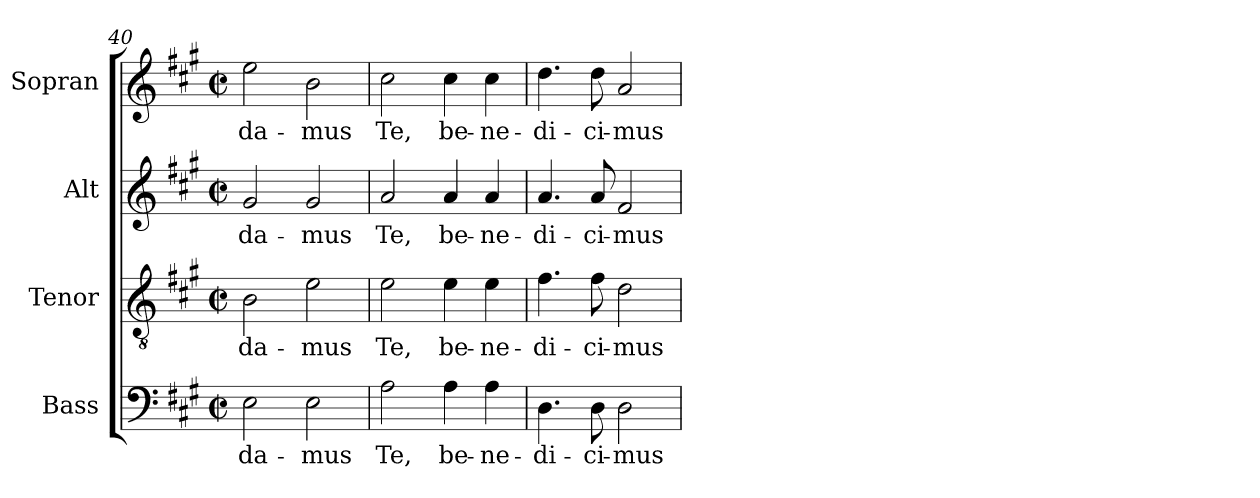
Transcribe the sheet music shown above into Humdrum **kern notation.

**kern	**text	**kern	**text	**kern	**text	**kern	**text
*part4	*part4	*part3	*part3	*part2	*part2	*part1	*part1
*staff4	*staff4	*staff3	*staff3	*staff2	*staff2	*staff1	*staff1
*I"Bass	*	*I"Tenor	*	*I"Alt	*	*I"Sopran	*
*I'B.	*	*I'T.	*	*I'A.	*	*I'S.	*
!!LO:PB:g=z
*clefF4	*	*clefGv2	*	*clefG2	*	*clefG2	*
*k[f#c#g#]	*	*k[f#c#g#]	*	*k[f#c#g#]	*	*k[f#c#g#]	*
*A:	*	*A:	*	*A:	*	*A:	*
*M2/2	*	*M2/2	*	*M2/2	*	*M2/2	*
*met(c|)	*	*met(c|)	*	*met(c|)	*	*met(c|)	*
=40	=40	=40	=40	=40	=40	=40	=40
!	!LO:LY:b	!	!LO:LY:b	!	!LO:LY:b	!	!LO:LY:b
2E\	-da-	2B\	-da-	2g#/	-da-	2ee\	-da-
!	!LO:LY:b	!	!LO:LY:b	!	!LO:LY:b	!	!LO:LY:b
2E\	-mus	2e\	-mus	2g#/	-mus	2b\	-mus
=41	=41	=41	=41	=41	=41	=41	=41
!	!LO:LY:b	!	!LO:LY:b	!	!LO:LY:b	!	!LO:LY:b
2A\	Te,	2e\	Te,	2a/	Te,	2cc#\	Te,
!	!LO:LY:b	!	!LO:LY:b	!	!LO:LY:b	!	!LO:LY:b
4A\	be-	4e\	be-	4a/	be-	4cc#\	be-
!	!LO:LY:b	!	!LO:LY:b	!	!LO:LY:b	!	!LO:LY:b
4A\	-ne-	4e\	-ne-	4a/	-ne-	4cc#\	-ne-
=42	=42	=42	=42	=42	=42	=42	=42
!	!LO:LY:b	!	!LO:LY:b	!	!LO:LY:b	!	!LO:LY:b
4.D\	-di-	4.f#\	-di-	4.a/	-di-	4.dd\	-di-
!	!LO:LY:b	!	!LO:LY:b	!	!LO:LY:b	!	!LO:LY:b
8D\	-ci-	8f#\	-ci-	8a/	-ci-	8dd\	-ci-
!	!LO:LY:b	!	!LO:LY:b	!	!LO:LY:b	!	!LO:LY:b
2D\	-mus	2d\	-mus	2f#/	-mus	2a/	-mus
=	=	=	=	=	=	=	=
*-	*-	*-	*-	*-	*-	*-	*-
